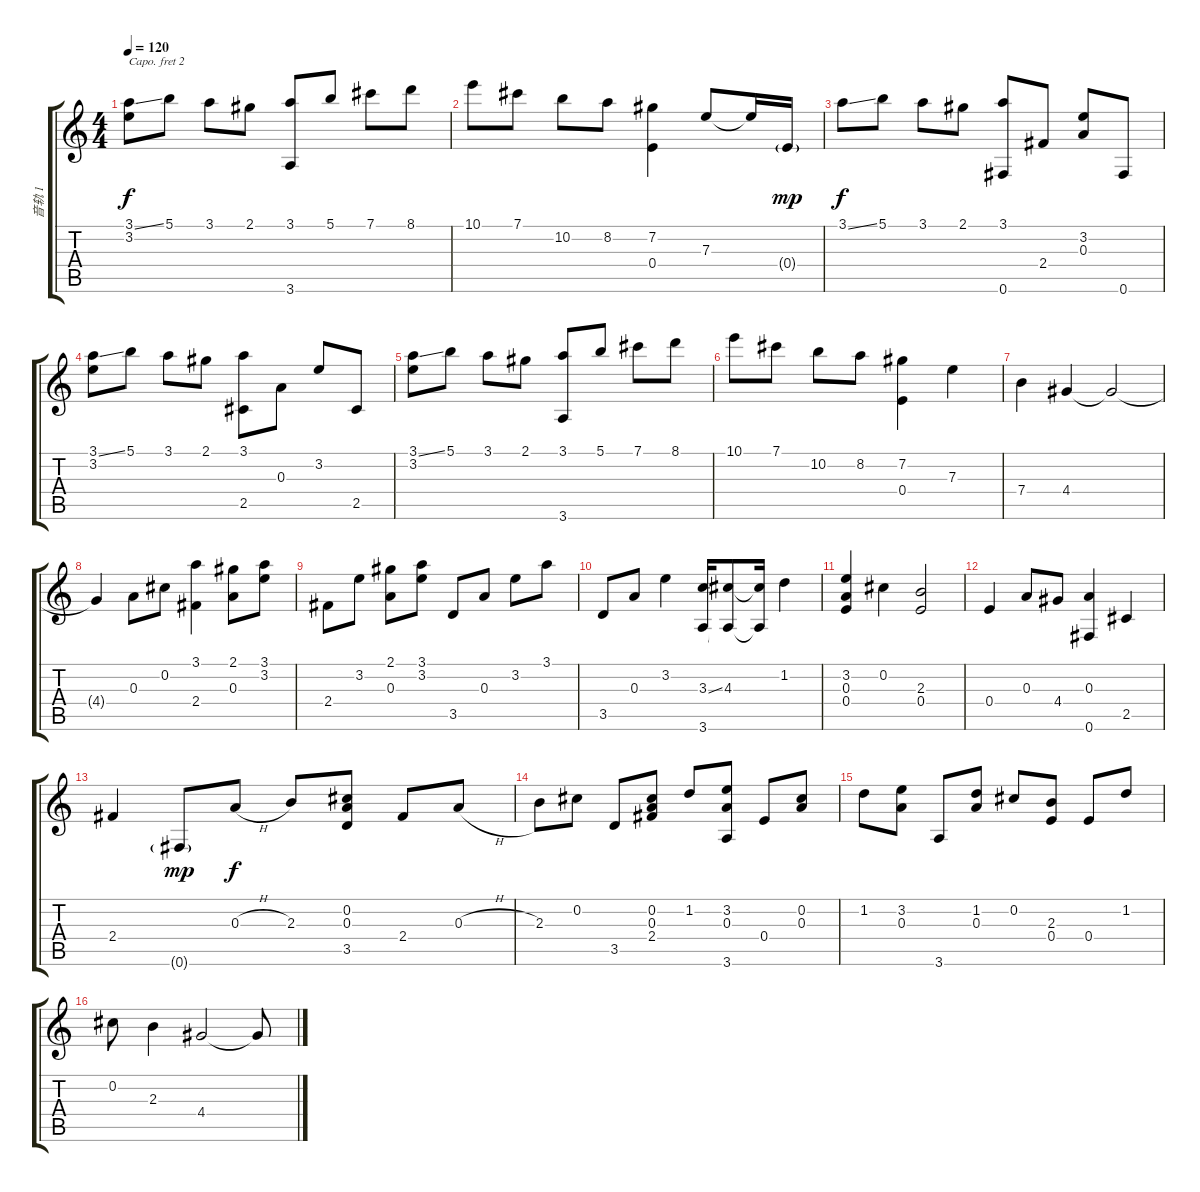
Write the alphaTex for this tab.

\track ("音轨 1" "音轨 1") {instrument acousticguitarsteel}
\staff {score tabs}
\capo 2
\tuning (E4 B3 G3 D3 A2 E2) {hide}
\ts (4 4)
\tempo 120
\clef g2
\ks c
(3.1{ss} 3.2).8{dy f} 5.1.8 3.1.8 2.1.8 (3.1 3.6).8 5.1.8 7.1.8 8.1.8 |
10.1.8 7.1.8 10.2.8 8.2.8 (7.2 0.4).4 7.3.8 7.3{t}.16 0.4{g}.16{dy mp} |
3.1{ss}.8{dy f} 5.1.8 3.1.8 2.1.8 (3.1 0.6).8 2.4.8 (3.2 0.3).8 0.6.8 |
(3.1{ss} 3.2).8 5.1.8 3.1.8 2.1.8 (3.1 2.5).8 0.3.8 3.2.8 2.5.8 |
(3.1{ss} 3.2).8 5.1.8 3.1.8 2.1.8 (3.1 3.6).8 5.1.8 7.1.8 8.1.8 |
10.1.8 7.1.8 10.2.8 8.2.8 (7.2 0.4).4 7.3.4 |
7.4.4 4.4.4 4.4{t}.2 |
4.4{t}.4 0.3.8 0.2.8 (3.1 2.4).4 (2.1 0.3).8 (3.1 3.2).8 |
2.4.8 3.2.8 (2.1 0.3).8 (3.1 3.2).8 3.5.8 0.3.8 3.2.8 3.1.8 |
3.5.8 0.3.8 3.2.4 (3.3{ss} 3.6).16 (4.3 3.6{t}).8 (4.3{t} 3.6{t}).16 1.2.4 |
(3.2 0.3 0.4).4 0.2.4 (2.3 0.4).2 |
0.4.4 0.3.8 4.4.8 (0.3 0.6).4 2.5.4 |
2.4.4 0.6{g}.8{dy mp} 0.3{h}.8{dy f} 2.3.8 (0.2 0.3 3.5).8 2.4.8 0.3{h}.8 |
2.3.8 0.2.8 3.5.8 (0.2 0.3 2.4).8 1.2.8 (3.2 0.3 3.6).8 0.4.8 (0.2 0.3).8 |
1.2.8 (3.2 0.3).8 3.6.8 (1.2 0.3).8 0.2.8 (2.3 0.4).8 0.4.8 1.2.8 |
0.2.8 2.3.4 4.4.2 4.4{t}.8
